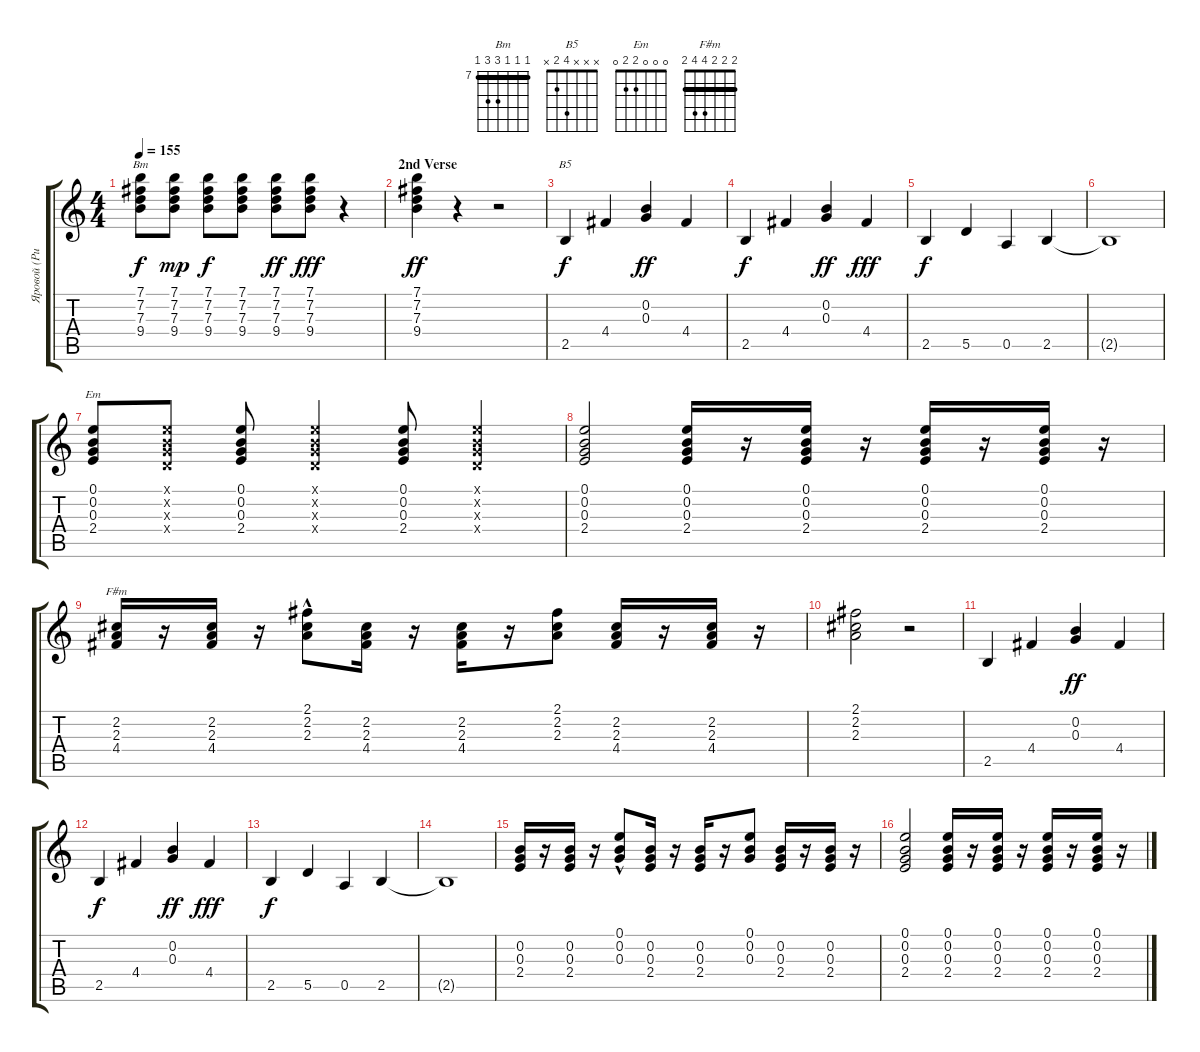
\track ("Яровой (Ритм)" "Яровой (Ри") {instrument electricguitarclean}
\staff {score tabs}
\tuning (E4 B3 G3 D3 A2 E2) {hide}
\chord ("Bm" 7 7 7 9 9 7) {firstfret 7 barre 7}
\chord ("B5" x x x 4 2 x)
\chord ("Em" 0 0 0 2 2 0)
\chord ("F#m" 2 2 2 4 4 2) {barre 2}
\ts (4 4)
\tempo 155
\clef g2
\ks c
(7.1 7.2 7.3 9.4).8{ch "Bm" dy f} (7.1 7.2 7.3 9.4).8{dy mp} (7.1 7.2 7.3 9.4).8{dy f} (7.1 7.2 7.3 9.4).8 (7.1 7.2 7.3 9.4).8{dy ff} (7.1 7.2 7.3 9.4).8{dy fff} r.4 |
\section ("" "2nd Verse")
(7.1 7.2 7.3 9.4).4{dy ff} r.4 r.2 |
2.5.4{ch "B5" dy f} 4.4.4 (0.2 0.3).4{dy ff} 4.4.4 |
2.5.4{dy f} 4.4.4 (0.2 0.3).4{dy ff} 4.4.4{dy fff} |
2.5.4{dy f} 5.5.4 0.5.4 2.5.4 |
2.5{t}.1 |
(0.1 0.2 0.3 2.4).8{ch "Em"} (0.1{x} 0.2{x} 0.3{x} 0.4{x}).8 (0.1 0.2 0.3 2.4).8 (0.1{x} 0.2{x} 0.3{x} 0.4{x}).4 (0.1 0.2 0.3 2.4).8 (0.1{x} 0.2{x} 0.3{x} 0.4{x}).4 |
(0.1 0.2 0.3 2.4).2 (0.1 0.2 0.3 2.4).16 r.16 (0.1 0.2 0.3 2.4).16 r.16 (0.1 0.2 0.3 2.4).16 r.16 (0.1 0.2 0.3 2.4).16 r.16 |
(2.2 2.3 4.4).16{ch "F#m"} r.16 (2.2 2.3 4.4).16 r.16 (2.1 2.2{hac} 2.3{hac}).8 (2.2 2.3 4.4).16 r.16 (2.2 2.3 4.4).16 r.16 (2.1 2.2 2.3).8 (2.2 2.3 4.4).16 r.16 (2.2 2.3 4.4).16 r.16 |
(2.1 2.2 2.3).2 r.2 |
2.5.4 4.4.4 (0.2 0.3).4{dy ff} 4.4.4 |
2.5.4{dy f} 4.4.4 (0.2 0.3).4{dy ff} 4.4.4{dy fff} |
2.5.4{dy f} 5.5.4 0.5.4 2.5.4 |
2.5{t}.1 |
(0.2 0.3 2.4).16 r.16 (0.2 0.3 2.4).16 r.16 (0.1 0.2{hac} 0.3{hac}).8 (0.2 0.3 2.4).16 r.16 (0.2 0.3 2.4).16 r.16 (0.1 0.2 0.3).8 (0.2 0.3 2.4).16 r.16 (0.2 0.3 2.4).16 r.16 |
(0.1 0.2 0.3 2.4).2 (0.1 0.2 0.3 2.4).16 r.16 (0.1 0.2 0.3 2.4).16 r.16 (0.1 0.2 0.3 2.4).16 r.16 (0.1 0.2 0.3 2.4).16 r.16
